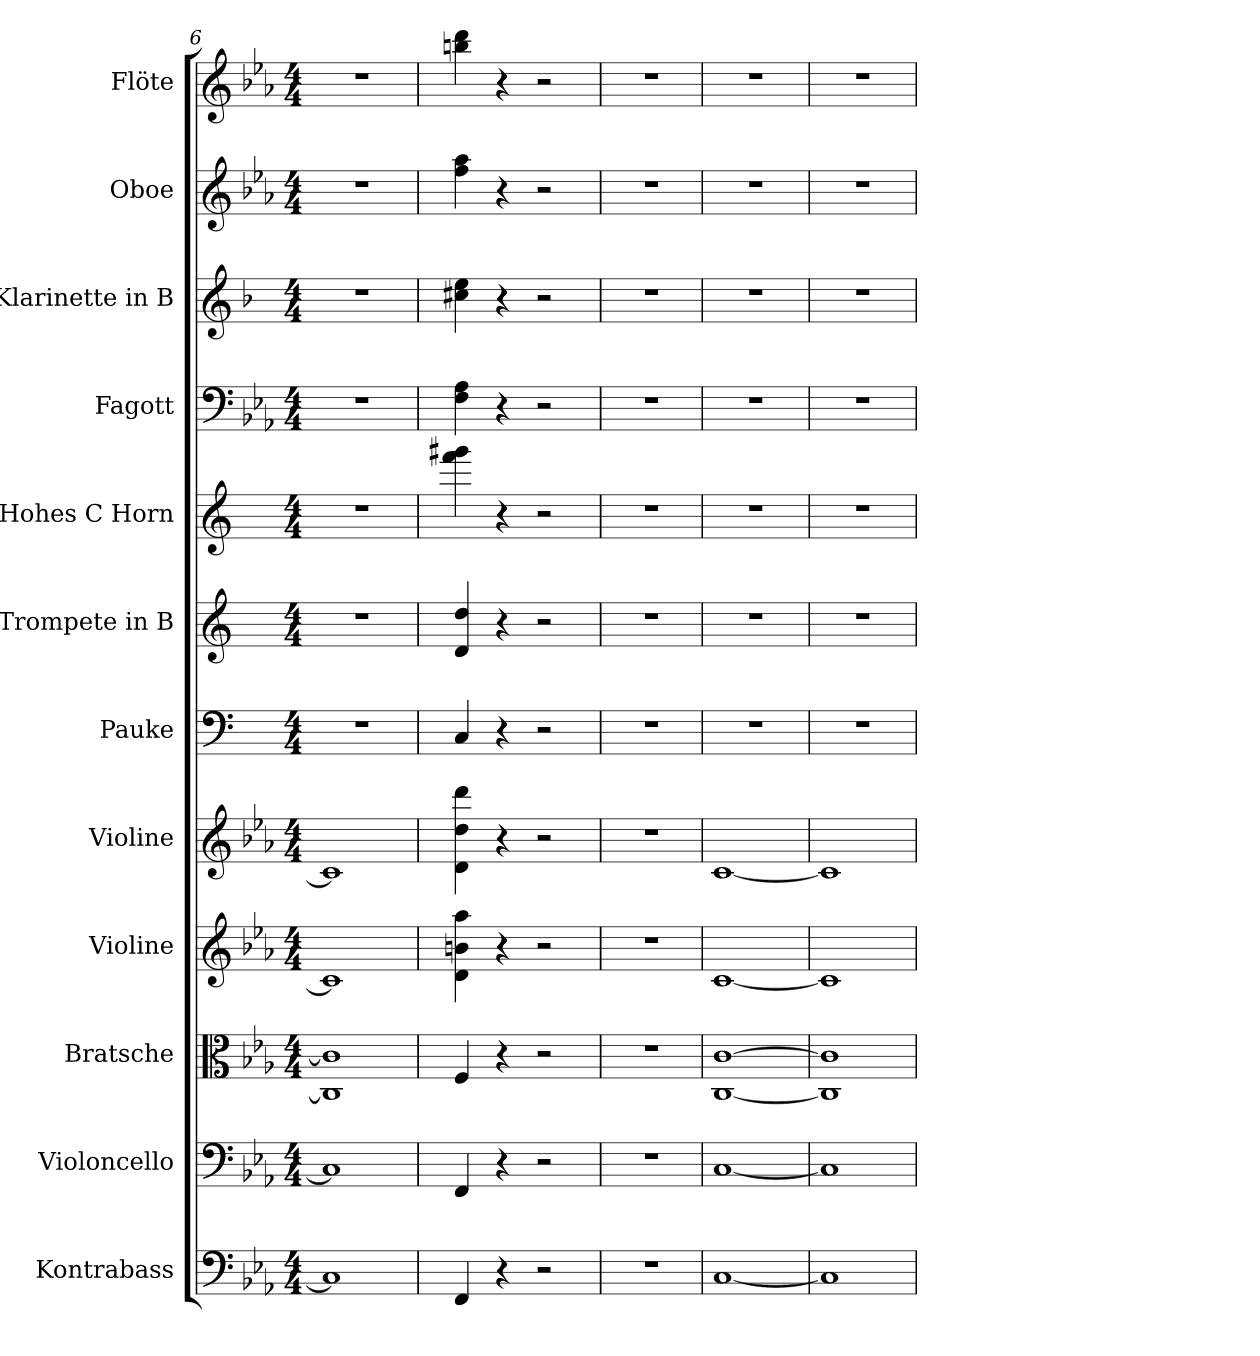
**kern	**kern	**kern	**kern	**kern	**kern	**kern	**kern	**kern	**kern	**kern	**kern
*part12	*part11	*part10	*part9	*part8	*part7	*part6	*part5	*part4	*part3	*part2	*part1
*staff12	*staff11	*staff10	*staff9	*staff8	*staff7	*staff6	*staff5	*staff4	*staff3	*staff2	*staff1
*I"Kontrabass	*I"Violoncello	*I"Bratsche	*I"Violine	*I"Violine	*I"Pauke	*I"Trompete in B	*I"Hohes C Horn	*I"Fagott	*I"Klarinette in B	*I"Oboe	*I"Flöte
*I'Kb.	*I'Vc.	*I'Bra.	*I'Vl.	*I'Vl.	*I'Pk.	*	*I'H. C Hn.	*I'Fgt.	*	*I'Ob.	*I'Fl.
*clefF4	*clefF4	*clefC3	*clefG2	*clefG2	*clefF4	*clefG2	*clefG2	*clefF4	*clefG2	*clefG2	*clefG2
*ITrd7c12	*	*	*	*	*	*ITrd1c2	*ITrd7c12	*	*ITrd1c2	*	*
*k[b-e-a-]	*k[b-e-a-]	*k[b-e-a-]	*k[b-e-a-]	*k[b-e-a-]	*k[]	*k[b-e-]	*k[]	*k[b-e-a-]	*k[b-e-a-]	*k[b-e-a-]	*k[b-e-a-]
*M4/4	*M4/4	*M4/4	*M4/4	*M4/4	*M4/4	*M4/4	*M4/4	*M4/4	*M4/4	*M4/4	*M4/4
=6	=6	=6	=6	=6	=6	=6	=6	=6	=6	=6	=6
1CC]	1C]	1C] 1c]	1c]	1c]	1r	1r	1r	1r	1r	1r	1r
=7	=7	=7	=7	=7	=7	=7	=7	=7	=7	=7	=7
4FFF/	4FF/	4F/	4d\ 4bn\ 4aa-\	4d\ 4dd\ 4ddd\	4C/	4c/ 4cc/	4ff\ 4gg#X\	4F\ 4A-\	4bn\ 4dd\	4ff\ 4aa-\	4bbn\ 4ddd\
4r	4r	4r	4r	4r	4r	4r	4r	4r	4r	4r	4r
2r	2r	2r	2r	2r	2r	2r	2r	2r	2r	2r	2r
=8	=8	=8	=8	=8	=8	=8	=8	=8	=8	=8	=8
1r	1r	1r	1r	1r	1r	1r	1r	1r	1r	1r	1r
=9	=9	=9	=9	=9	=9	=9	=9	=9	=9	=9	=9
[1CC	[1C	[1C [1c	[1c	[1c	1r	1r	1r	1r	1r	1r	1r
=10	=10	=10	=10	=10	=10	=10	=10	=10	=10	=10	=10
1CC]	1C]	1C] 1c]	1c]	1c]	1r	1r	1r	1r	1r	1r	1r
=	=	=	=	=	=	=	=	=	=	=	=
*-	*-	*-	*-	*-	*-	*-	*-	*-	*-	*-	*-
